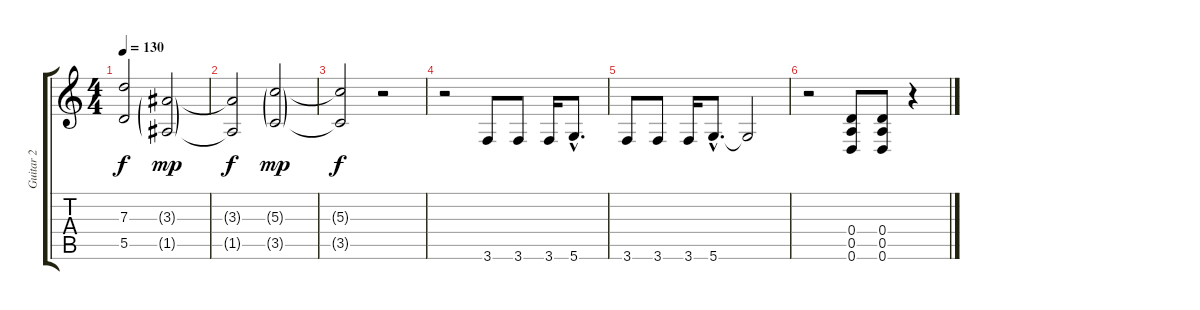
\track ("Guitar 2" "Guitar 2") {instrument overdrivenguitar}
\staff {score tabs}
\tuning (E4 B3 G3 D3 A2 D2) {hide}
\ts (4 4)
\tempo 130
\clef g2
\ks c
(7.3{t} 5.5{t}).2{dy f} (3.3{g} 1.5{g}).2{dy mp} |
(3.3{t} 1.5{t}).2{dy f} (5.3{g} 3.5{g}).2{dy mp} |
(5.3{t} 3.5{t}).2{dy f} r.2 |
r.2 3.6.8 3.6.8 3.6.16 5.6{hac}.8{d} |
3.6.8 3.6.8 3.6.16 5.6{hac}.8{d} 5.6{t}.2 |
r.2 (0.4 0.5 0.6).8 (0.4 0.5 0.6).8 r.4
